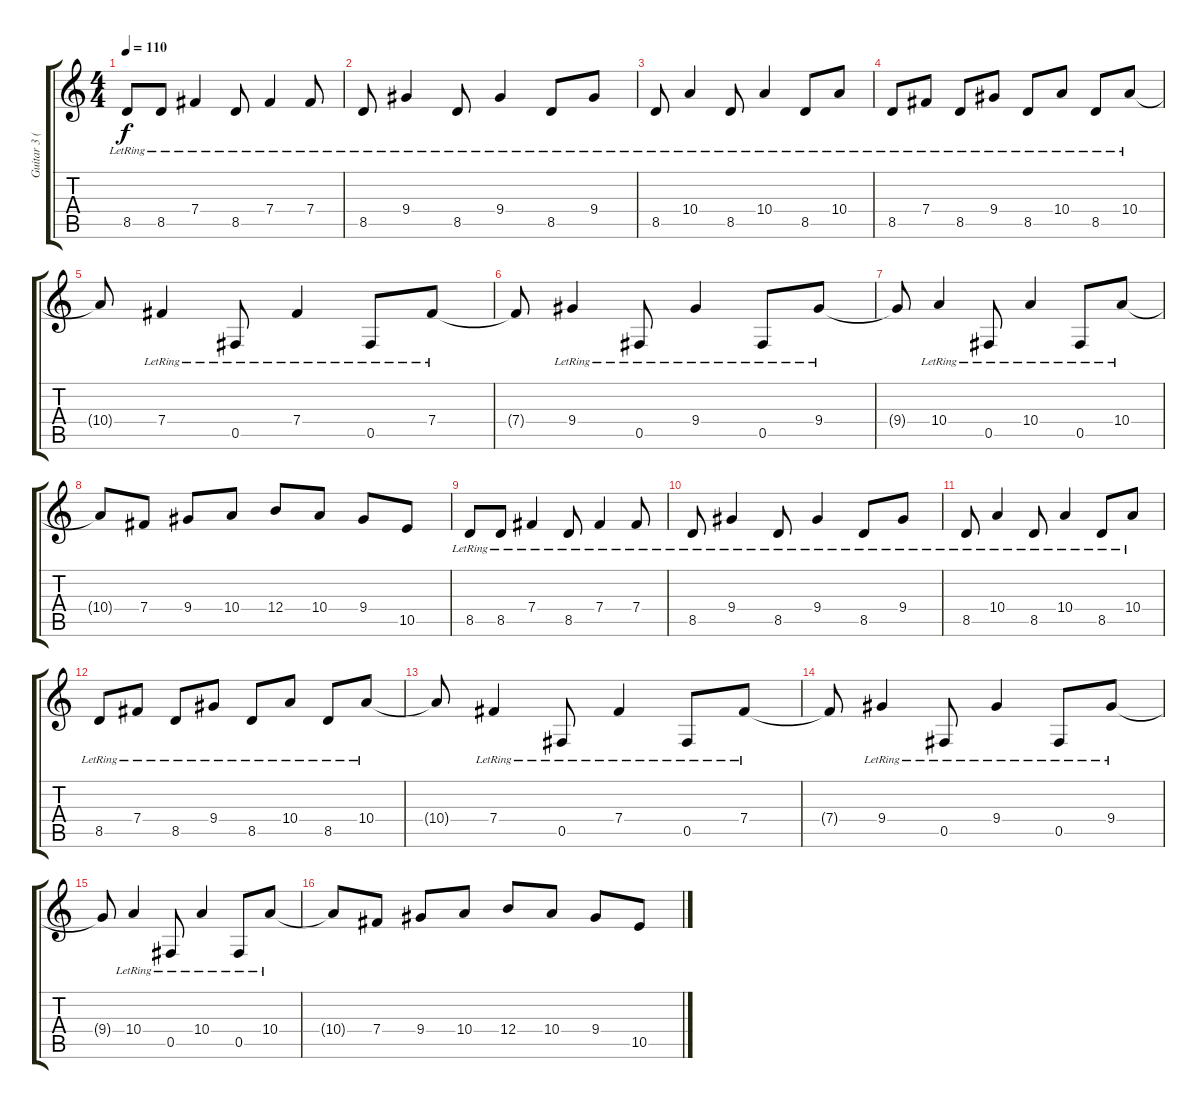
\track ("Guitar 3 (Distortion)" "Guitar 3 (") {instrument distortionguitar}
\staff {score tabs}
\tuning (Db4 Ab3 E3 B2 Gb2 Db2) {hide}
\ts (4 4)
\tempo 110
\clef g2
\ks c
8.5{lr}.8{dy f} 8.5{lr}.8 7.4{lr}.4 8.5{lr}.8 7.4{lr}.4 7.4{lr}.8 |
8.5{lr}.8 9.4{lr}.4 8.5{lr}.8 9.4{lr}.4 8.5{lr}.8 9.4{lr}.8 |
8.5{lr}.8 10.4{lr}.4 8.5{lr}.8 10.4{lr}.4 8.5{lr}.8 10.4{lr}.8 |
8.5{lr}.8 7.4{lr}.8 8.5{lr}.8 9.4{lr}.8 8.5{lr}.8 10.4{lr}.8 8.5{lr}.8 10.4{lr}.8 |
10.4{t}.8 7.4{lr}.4 0.5{lr}.8 7.4{lr}.4 0.5{lr}.8 7.4{lr}.8 |
7.4{t}.8 9.4{lr}.4 0.5{lr}.8 9.4{lr}.4 0.5{lr}.8 9.4{lr}.8 |
9.4{t}.8 10.4{lr}.4 0.5{lr}.8 10.4{lr}.4 0.5{lr}.8 10.4{lr}.8 |
10.4{t}.8 7.4.8 9.4.8 10.4.8 12.4.8 10.4.8 9.4.8 10.5.8 |
8.5{lr}.8 8.5{lr}.8 7.4{lr}.4 8.5{lr}.8 7.4{lr}.4 7.4{lr}.8 |
8.5{lr}.8 9.4{lr}.4 8.5{lr}.8 9.4{lr}.4 8.5{lr}.8 9.4{lr}.8 |
8.5{lr}.8 10.4{lr}.4 8.5{lr}.8 10.4{lr}.4 8.5{lr}.8 10.4{lr}.8 |
8.5{lr}.8 7.4{lr}.8 8.5{lr}.8 9.4{lr}.8 8.5{lr}.8 10.4{lr}.8 8.5{lr}.8 10.4{lr}.8 |
10.4{t}.8 7.4{lr}.4 0.5{lr}.8 7.4{lr}.4 0.5{lr}.8 7.4{lr}.8 |
7.4{t}.8 9.4{lr}.4 0.5{lr}.8 9.4{lr}.4 0.5{lr}.8 9.4{lr}.8 |
9.4{t}.8 10.4{lr}.4 0.5{lr}.8 10.4{lr}.4 0.5{lr}.8 10.4{lr}.8 |
10.4{t}.8 7.4.8 9.4.8 10.4.8 12.4.8 10.4.8 9.4.8 10.5.8
